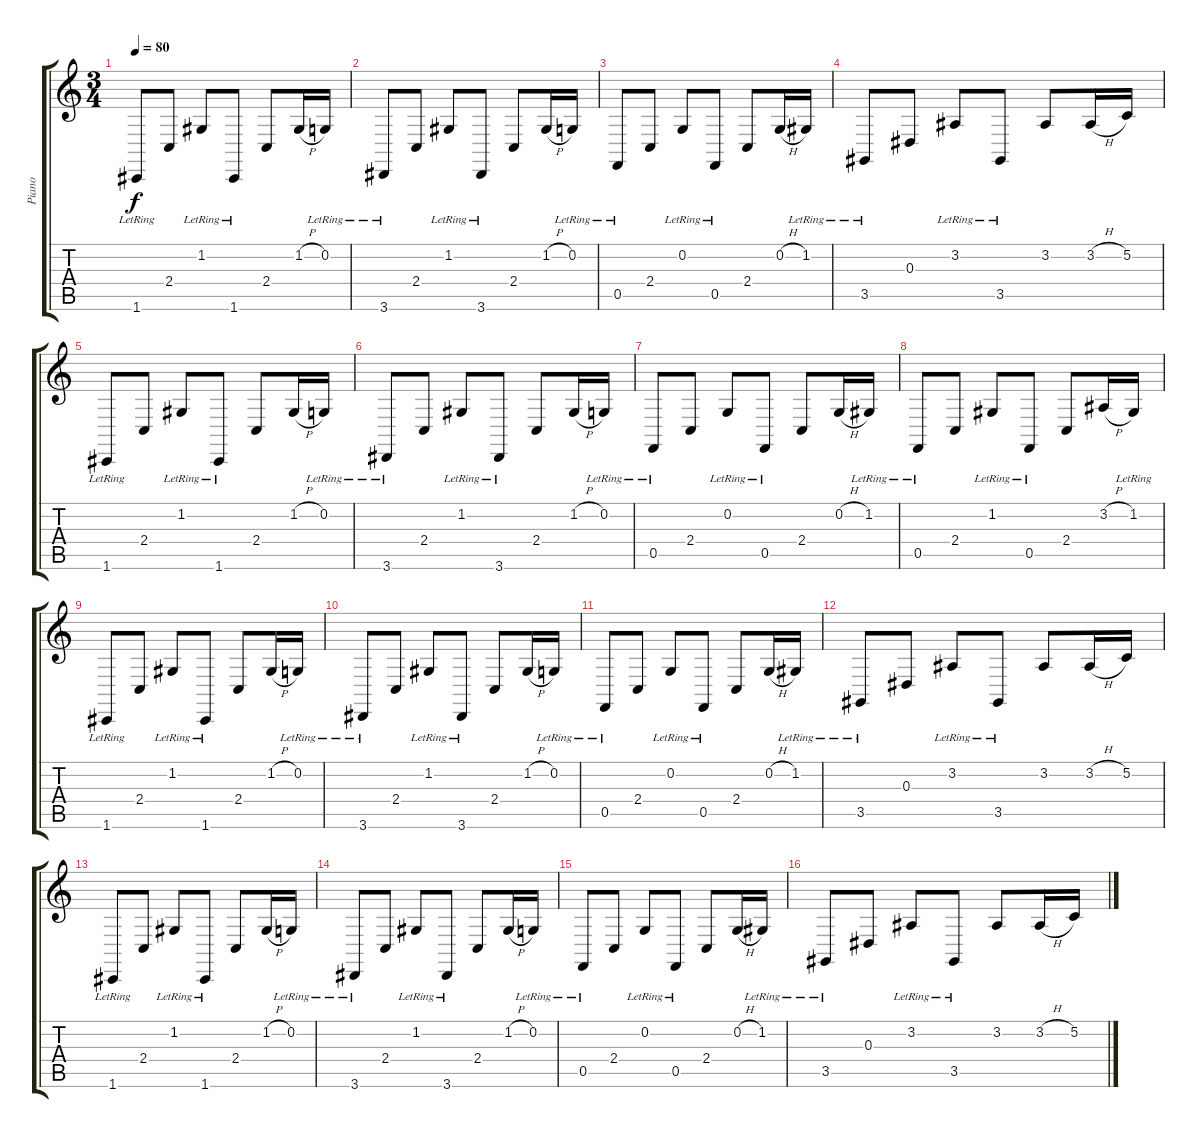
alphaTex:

\track ("Piano" "Piano") {instrument acousticgrandpiano}
\staff {score tabs}
\tuning (C4 G3 Eb3 Bb2 F2 C2) {hide}
\ts (3 4)
\tempo 80
\clef g2
\ks c
1.6{lr}.8{dy f} 2.4.8 1.2{lr}.8 1.6{lr}.8 2.4.8 1.2{h}.16 0.2{lr}.16 |
3.6{lr}.8 2.4.8 1.2{lr}.8 3.6{lr}.8 2.4.8 1.2{h}.16 0.2{lr}.16 |
0.5{lr}.8 2.4.8 0.2{lr}.8 0.5{lr}.8 2.4.8 0.2{h}.16 1.2{lr}.16 |
3.5{lr}.8 0.3.8 3.2{lr}.8 3.5{lr}.8 3.2.8 3.2{h}.16 5.2.16 |
1.6{lr}.8 2.4.8 1.2{lr}.8 1.6{lr}.8 2.4.8 1.2{h}.16 0.2{lr}.16 |
3.6{lr}.8 2.4.8 1.2{lr}.8 3.6{lr}.8 2.4.8 1.2{h}.16 0.2{lr}.16 |
0.5{lr}.8 2.4.8 0.2{lr}.8 0.5{lr}.8 2.4.8 0.2{h}.16 1.2{lr}.16 |
0.5{lr}.8 2.4.8 1.2{lr}.8 0.5{lr}.8 2.4.8 3.2{h}.16 1.2{lr}.16 |
1.6{lr}.8 2.4.8 1.2{lr}.8 1.6{lr}.8 2.4.8 1.2{h}.16 0.2{lr}.16 |
3.6{lr}.8 2.4.8 1.2{lr}.8 3.6{lr}.8 2.4.8 1.2{h}.16 0.2{lr}.16 |
0.5{lr}.8 2.4.8 0.2{lr}.8 0.5{lr}.8 2.4.8 0.2{h}.16 1.2{lr}.16 |
3.5{lr}.8 0.3.8 3.2{lr}.8 3.5{lr}.8 3.2.8 3.2{h}.16 5.2.16 |
1.6{lr}.8 2.4.8 1.2{lr}.8 1.6{lr}.8 2.4.8 1.2{h}.16 0.2{lr}.16 |
3.6{lr}.8 2.4.8 1.2{lr}.8 3.6{lr}.8 2.4.8 1.2{h}.16 0.2{lr}.16 |
0.5{lr}.8 2.4.8 0.2{lr}.8 0.5{lr}.8 2.4.8 0.2{h}.16 1.2{lr}.16 |
3.5{lr}.8 0.3.8 3.2{lr}.8 3.5{lr}.8 3.2.8 3.2{h}.16 5.2.16
